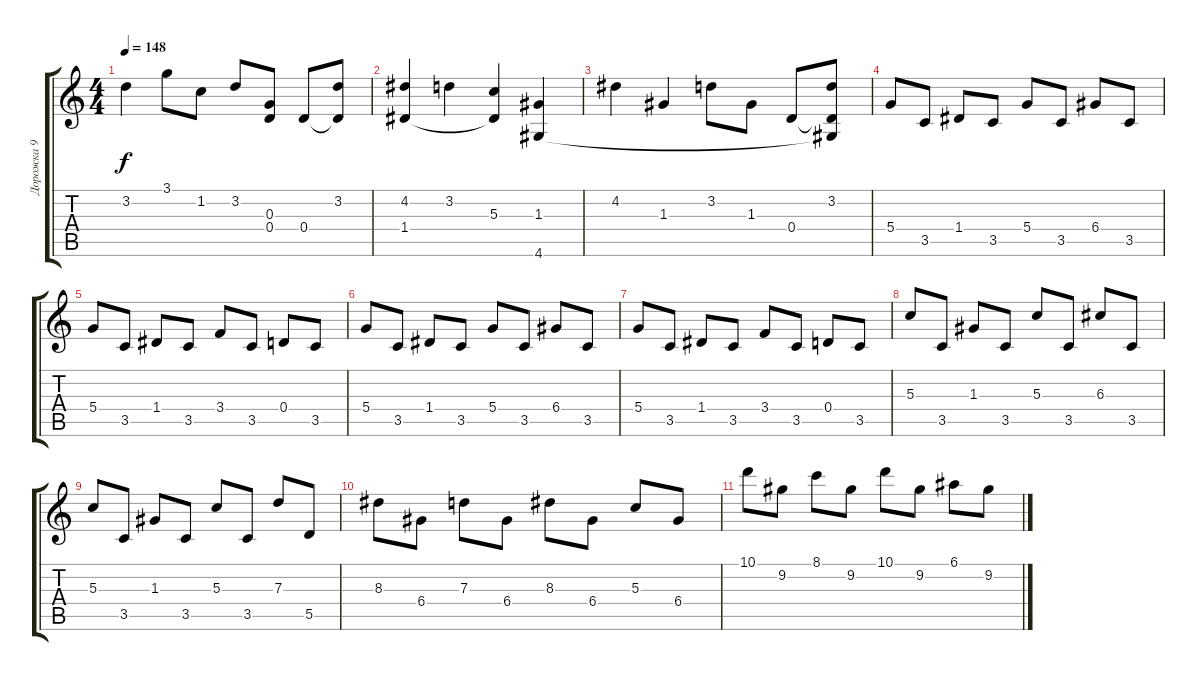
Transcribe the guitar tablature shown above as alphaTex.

\track ("Дорожка 9" "Дорожка 9") {instrument acousticgrandpiano}
\staff {score tabs}
\tuning (E5 B4 G4 D4 A3 E3) {hide}
\ts (4 4)
\tempo 148
\clef g2
\ks c
3.2.4{dy f} 3.1.8 1.2.8 3.2.8 (0.3 0.4{t}).8 0.4.8 (3.2 0.4{t}).8 |
(4.2 1.4).4 3.2.4 (5.3 1.4{t}).4 (1.3 4.6).4 |
4.2.4 1.3.4 3.2.8 1.3.8 0.4.8 (3.2 0.4{t} 4.6{t}).8 |
5.4.8 3.5.8 1.4.8 3.5.8 5.4.8 3.5.8 6.4.8 3.5.8 |
5.4.8 3.5.8 1.4.8 3.5.8 3.4.8 3.5.8 0.4.8 3.5.8 |
5.4.8 3.5.8 1.4.8 3.5.8 5.4.8 3.5.8 6.4.8 3.5.8 |
5.4.8 3.5.8 1.4.8 3.5.8 3.4.8 3.5.8 0.4.8 3.5.8 |
5.3.8 3.5.8 1.3.8 3.5.8 5.3.8 3.5.8 6.3.8 3.5.8 |
5.3.8 3.5.8 1.3.8 3.5.8 5.3.8 3.5.8 7.3.8 5.5.8 |
8.3.8 6.4.8 7.3.8 6.4.8 8.3.8 6.4.8 5.3.8 6.4.8 |
10.1.8 9.2.8 8.1.8 9.2.8 10.1.8 9.2.8 6.1.8 9.2.8
